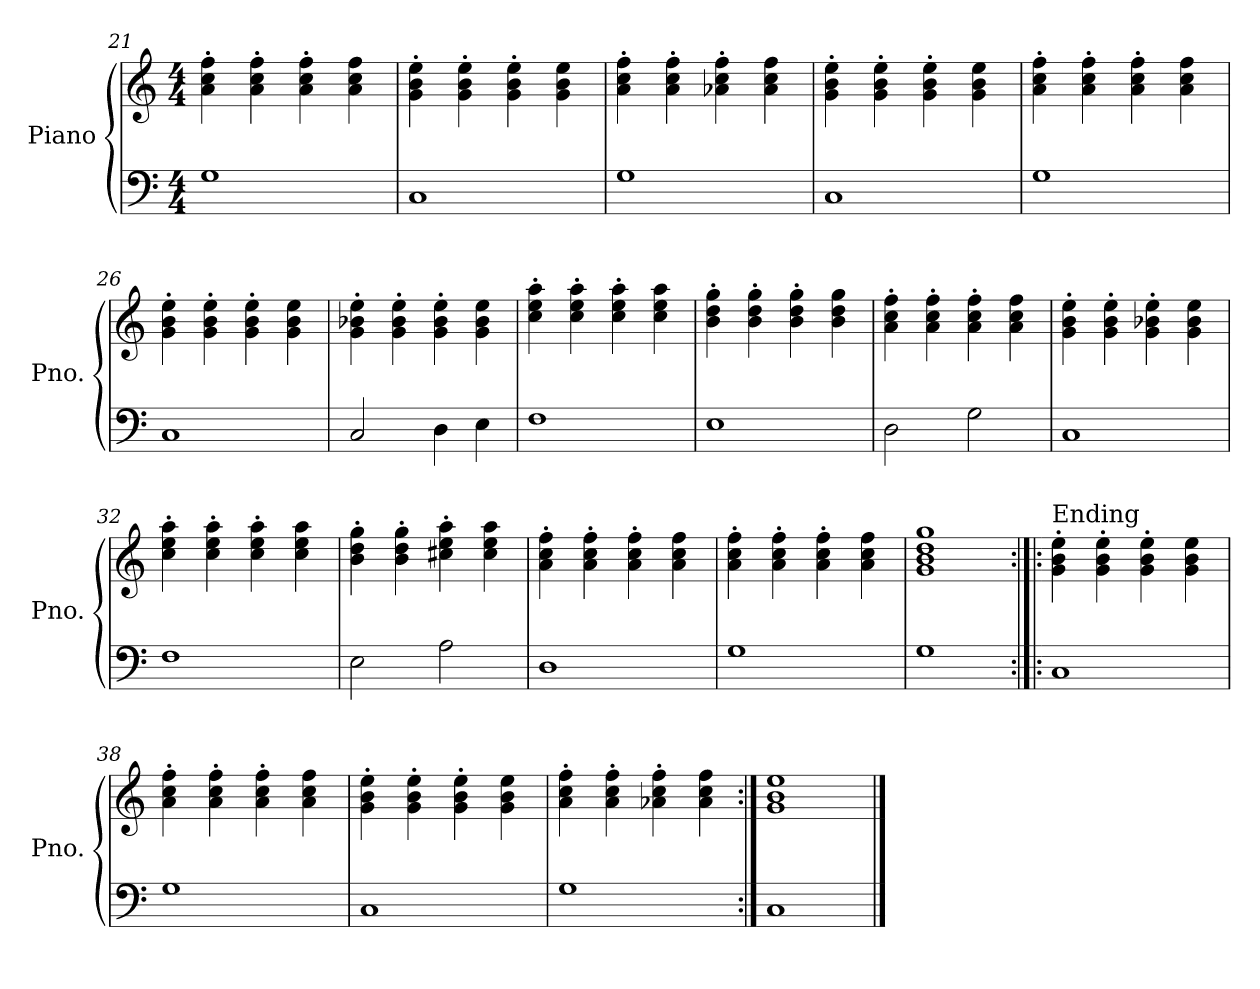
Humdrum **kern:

**kern	**kern
*part1	*part1
*staff2	*staff1
*I"Piano	*
*I'Pno.	*
*clefF4	*clefG2
*k[]	*k[]
*M4/4	*M4/4
=21	=21
1G	4a\' 4cc\' 4ff\'
.	4a\' 4cc\' 4ff\'
.	4a\' 4cc\' 4ff\'
.	4a\ 4cc\ 4ff\
=22	=22
1C	4g\' 4b\' 4ee\'
.	4g\' 4b\' 4ee\'
.	4g\' 4b\' 4ee\'
.	4g\ 4b\ 4ee\
=23	=23
1G	4a\' 4cc\' 4ff\'
.	4a\' 4cc\' 4ff\'
.	4a-X\' 4cc\' 4ff\'
.	4a-\ 4cc\ 4ff\
=24	=24
1C	4g\' 4b\' 4ee\'
.	4g\' 4b\' 4ee\'
.	4g\' 4b\' 4ee\'
.	4g\ 4b\ 4ee\
!!LO:PB:g=z
=25	=25
1G	4a\' 4cc\' 4ff\'
.	4a\' 4cc\' 4ff\'
.	4a\' 4cc\' 4ff\'
.	4a\ 4cc\ 4ff\
=26	=26
1C	4g\' 4b\' 4ee\'
.	4g\' 4b\' 4ee\'
.	4g\' 4b\' 4ee\'
.	4g\ 4b\ 4ee\
=27	=27
2C/	4g\' 4b-X\' 4ee\'
.	4g\' 4b-\' 4ee\'
4D\	4g\' 4b-\' 4ee\'
4E\	4g\ 4b-\ 4ee\
=28	=28
1F	4cc\' 4ee\' 4aa\'
.	4cc\' 4ee\' 4aa\'
.	4cc\' 4ee\' 4aa\'
.	4cc\ 4ee\ 4aa\
=29	=29
1E	4b\' 4dd\' 4gg\'
.	4b\' 4dd\' 4gg\'
.	4b\' 4dd\' 4gg\'
.	4b\ 4dd\ 4gg\
!!LO:LB:g=z
=30	=30
2D\	4a\' 4cc\' 4ff\'
.	4a\' 4cc\' 4ff\'
2G\	4a\' 4cc\' 4ff\'
.	4a\ 4cc\ 4ff\
=31	=31
1C	4g\' 4b\' 4ee\'
.	4g\' 4b\' 4ee\'
.	4g\' 4b-X\' 4ee\'
.	4g\ 4b-\ 4ee\
=32	=32
1F	4cc\' 4ee\' 4aa\'
.	4cc\' 4ee\' 4aa\'
.	4cc\' 4ee\' 4aa\'
.	4cc\ 4ee\ 4aa\
=33	=33
2E\	4b\' 4dd\' 4gg\'
.	4b\' 4dd\' 4gg\'
2A\	4cc#X\' 4ee\' 4aa\'
.	4cc#\ 4ee\ 4aa\
=34	=34
1D	4a\' 4cc\' 4ff\'
.	4a\' 4cc\' 4ff\'
.	4a\' 4cc\' 4ff\'
.	4a\ 4cc\ 4ff\
!!LO:LB:g=z
=35	=35
1G	4a\' 4cc\' 4ff\'
.	4a\' 4cc\' 4ff\'
.	4a\' 4cc\' 4ff\'
.	4a\ 4cc\ 4ff\
=36	=36
1G	1g 1b 1dd 1gg
=37:|!|:	=37:|!|:
!	!LO:TX:a:t=Ending
1C	4g\' 4b\' 4ee\'
.	4g\' 4b\' 4ee\'
.	4g\' 4b\' 4ee\'
.	4g\ 4b\ 4ee\
=38	=38
1G	4a\' 4cc\' 4ff\'
.	4a\' 4cc\' 4ff\'
.	4a\' 4cc\' 4ff\'
.	4a\ 4cc\ 4ff\
=39	=39
1C	4g\' 4b\' 4ee\'
.	4g\' 4b\' 4ee\'
.	4g\' 4b\' 4ee\'
.	4g\ 4b\ 4ee\
!!LO:LB:g=z
=40	=40
1G	4a\' 4cc\' 4ff\'
.	4a\' 4cc\' 4ff\'
.	4a-X\' 4cc\' 4ff\'
.	4a-\ 4cc\ 4ff\
=41:|!	=41:|!
1C	1g 1b 1ee
==	==
*-	*-
